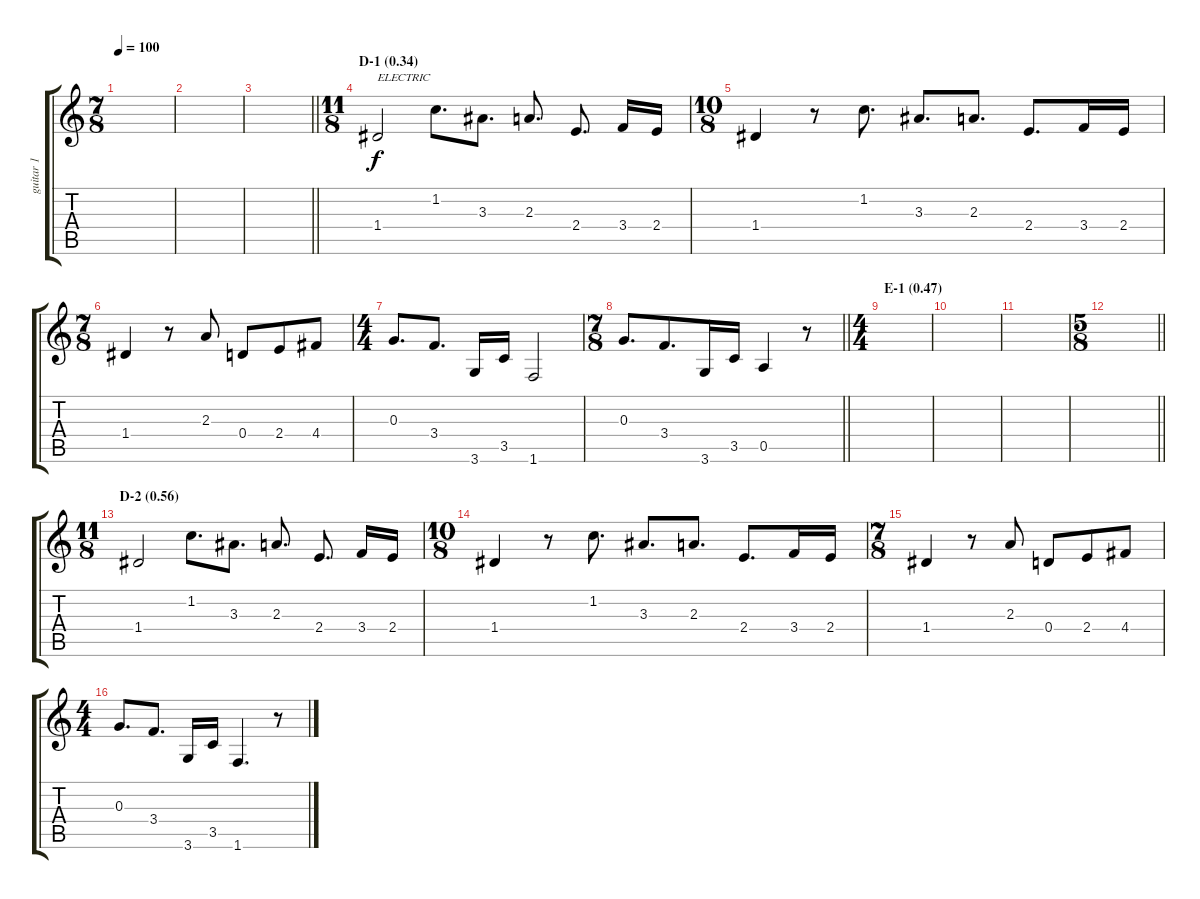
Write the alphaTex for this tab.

\track ("guitar 1" "guitar 1") {instrument electricguitarjazz}
\staff {score tabs}
\tuning (E4 B3 G3 D3 A2 E2) {hide}
\ts (7 8)
\tempo 100
\clef g2
\ks c
|
|
\barLineRight lightlight
|
\ts (11 8)
\section ("" "D-1 (0.34)")
1.4.2{txt "ELECTRIC" instrument electricguitarjazz} 1.2.8{d} 3.3.8{d} 2.3.8{d} 2.4.8{d} 3.4.16 2.4.16 |
\ts (10 8)
1.4.4 r.8 1.2.8{d} 3.3.8{d} 2.3.8{d} 2.4.8{d} 3.4.16 2.4.16 |
\ts (7 8)
1.4.4 r.8 2.3.8 0.4.8 2.4.8 4.4.8 |
\ts (4 4)
0.3.8{d} 3.4.8{d} 3.6.16 3.5.16 1.6.2 |
\ts (7 8)
\barLineRight lightlight
0.3.8{d} 3.4.8{d} 3.6.16 3.5.16 0.5.4 r.8 |
\ts (4 4)
\section ("" "E-1 (0.47)")
|
|
|
\ts (5 8)
\barLineRight lightlight
|
\ts (11 8)
\section ("" "D-2 (0.56)")
1.4.2 1.2.8{d} 3.3.8{d} 2.3.8{d} 2.4.8{d} 3.4.16 2.4.16 |
\ts (10 8)
1.4.4 r.8 1.2.8{d} 3.3.8{d} 2.3.8{d} 2.4.8{d} 3.4.16 2.4.16 |
\ts (7 8)
1.4.4 r.8 2.3.8 0.4.8 2.4.8 4.4.8 |
\ts (4 4)
0.3.8{d} 3.4.8{d} 3.6.16 3.5.16 1.6.4{d} r.8
